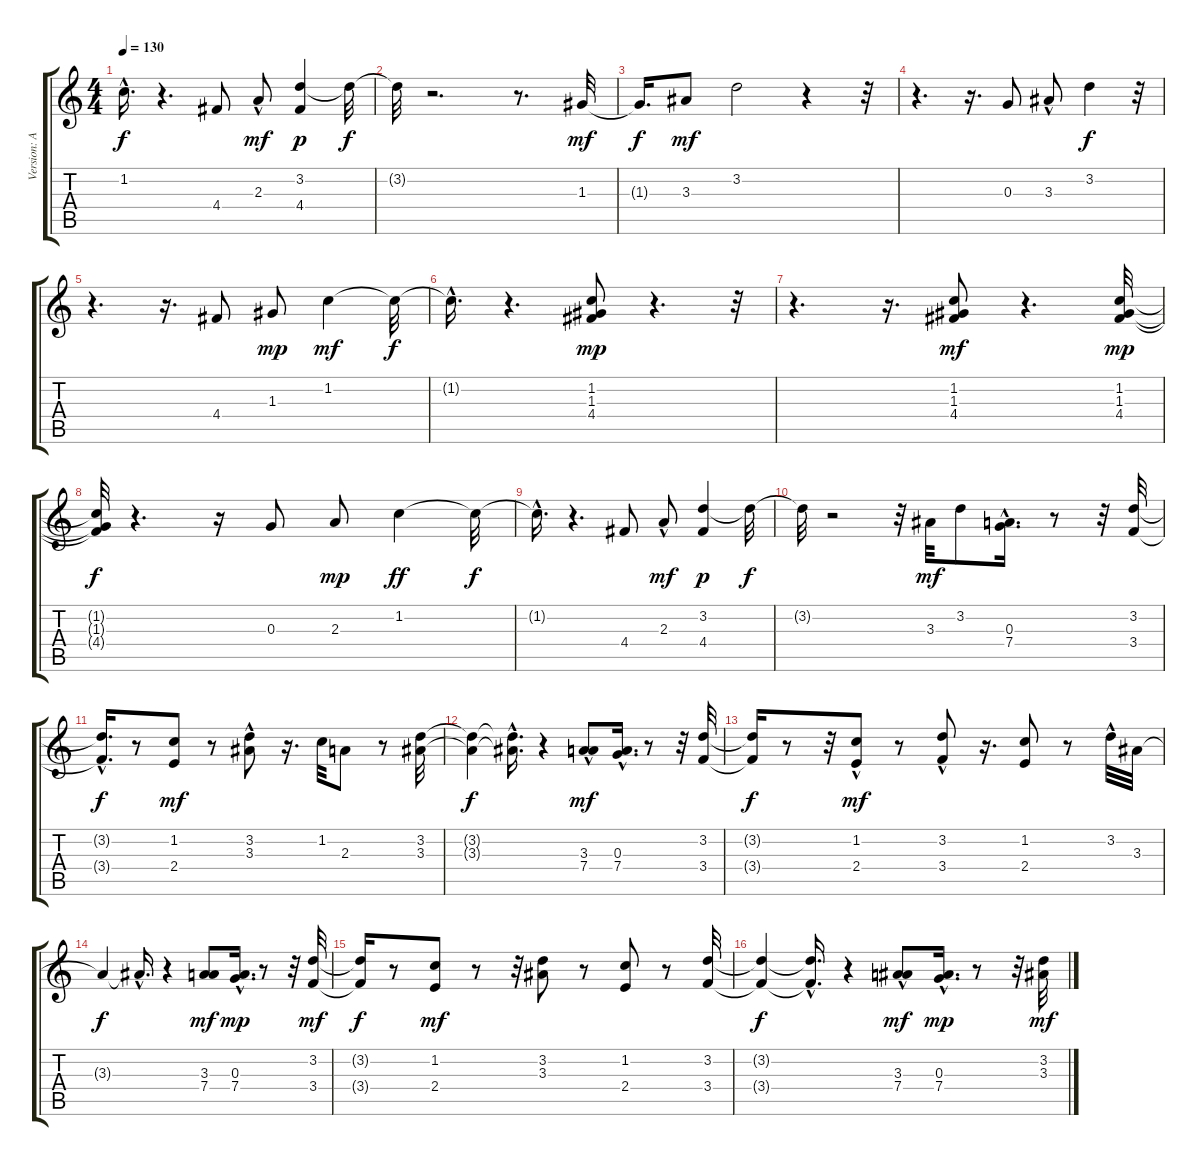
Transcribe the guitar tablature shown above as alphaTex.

\track ("Version: AWE32 GS" "Version: A") {instrument electricguitarjazz}
\staff {score tabs}
\tuning (E4 B3 G3 D3 A2 E2) {hide}
\ts (4 4)
\tempo 130
\clef g2
\ks c
1.2{hac t}.16{d dy f} r.4{d} 4.4.8 2.3{hac}.8{dy mf} (3.2 4.4).4{dy p} 3.2{t}.32{dy f} |
3.2{t}.32 r.2{d} r.8{d} 1.3.32{dy mf} |
1.3{t}.16{d dy f} 3.3.8{dy mf} 3.2.2 r.4 r.32 |
r.4{d} r.16{d} 0.3.8 3.3{hac}.8 3.2.4{dy f} r.32 |
r.4{d} r.16{d} 4.4.8 1.3.8{dy mp} 1.2.4{dy mf} 1.2{t}.32{dy f} |
1.2{hac t}.16{d} r.4{d} (1.2 1.3 4.4).8{dy mp} r.4{d} r.32 |
r.4{d} r.16{d} (1.2 1.3 4.4).8{dy mf} r.4{d} (1.2 1.3 4.4).32{dy mp} |
(1.2{t} 1.3{t} 4.4{t}).32{dy f} r.4{d} r.16 0.3.8 2.3.8{dy mp} 1.2.4{dy ff} 1.2{t}.32{dy f} |
1.2{hac t}.16{d} r.4{d} 4.4.8 2.3{hac}.8{dy mf} (3.2 4.4).4{dy p} 3.2{t}.32{dy f} |
3.2{t}.32 r.2 r.32 3.3.32{dy mf} 3.2.8 (0.3{hac} 7.4{hac}).16{d} r.8 r.32 (3.2 3.4).32 |
(3.2{t} 3.4{hac t}).16{d dy f} r.8 (1.2 2.4).8{dy mf} r.8 (3.2{hac} 3.3).8 r.16{d} 1.2.32 2.3.8 r.8 (3.2 3.3).32 |
(3.2{t} 3.3{t}).4{dy f} (3.2{hac t} 3.3{hac t}).16{d} r.4 (3.3 7.4{hac}).8{dy mf} (0.3{hac} 7.4{hac}).16{d} r.8 r.32 (3.2 3.4).32 |
(3.2{t} 3.4{t}).16{dy f} r.8 r.32 (1.2 2.4{hac}).8{dy mf} r.8 (3.2{hac} 3.4).8 r.16{d} (1.2 2.4).8 r.8 3.2{hac}.32 3.3.32 |
3.3{t}.4{dy f} 3.3{hac t}.16{d} r.4 (3.3 7.4).8{dy mf} (0.3{hac} 7.4{hac}).16{d dy mp} r.8 r.32 (3.2 3.4).32{dy mf} |
(3.2{t} 3.4{t}).16{dy f} r.8 (1.2 2.4).8{dy mf} r.8 r.32 (3.2 3.3).8 r.8 (1.2 2.4).8 r.8 (3.2 3.4).32 |
(3.2{t} 3.4{t}).4{dy f} (3.2{hac t} 3.4{t}).16{d} r.4 (3.3 7.4{hac}).8{dy mf} (0.3{hac} 7.4{hac}).16{d dy mp} r.8 r.32 (3.2 3.3).32{dy mf}
